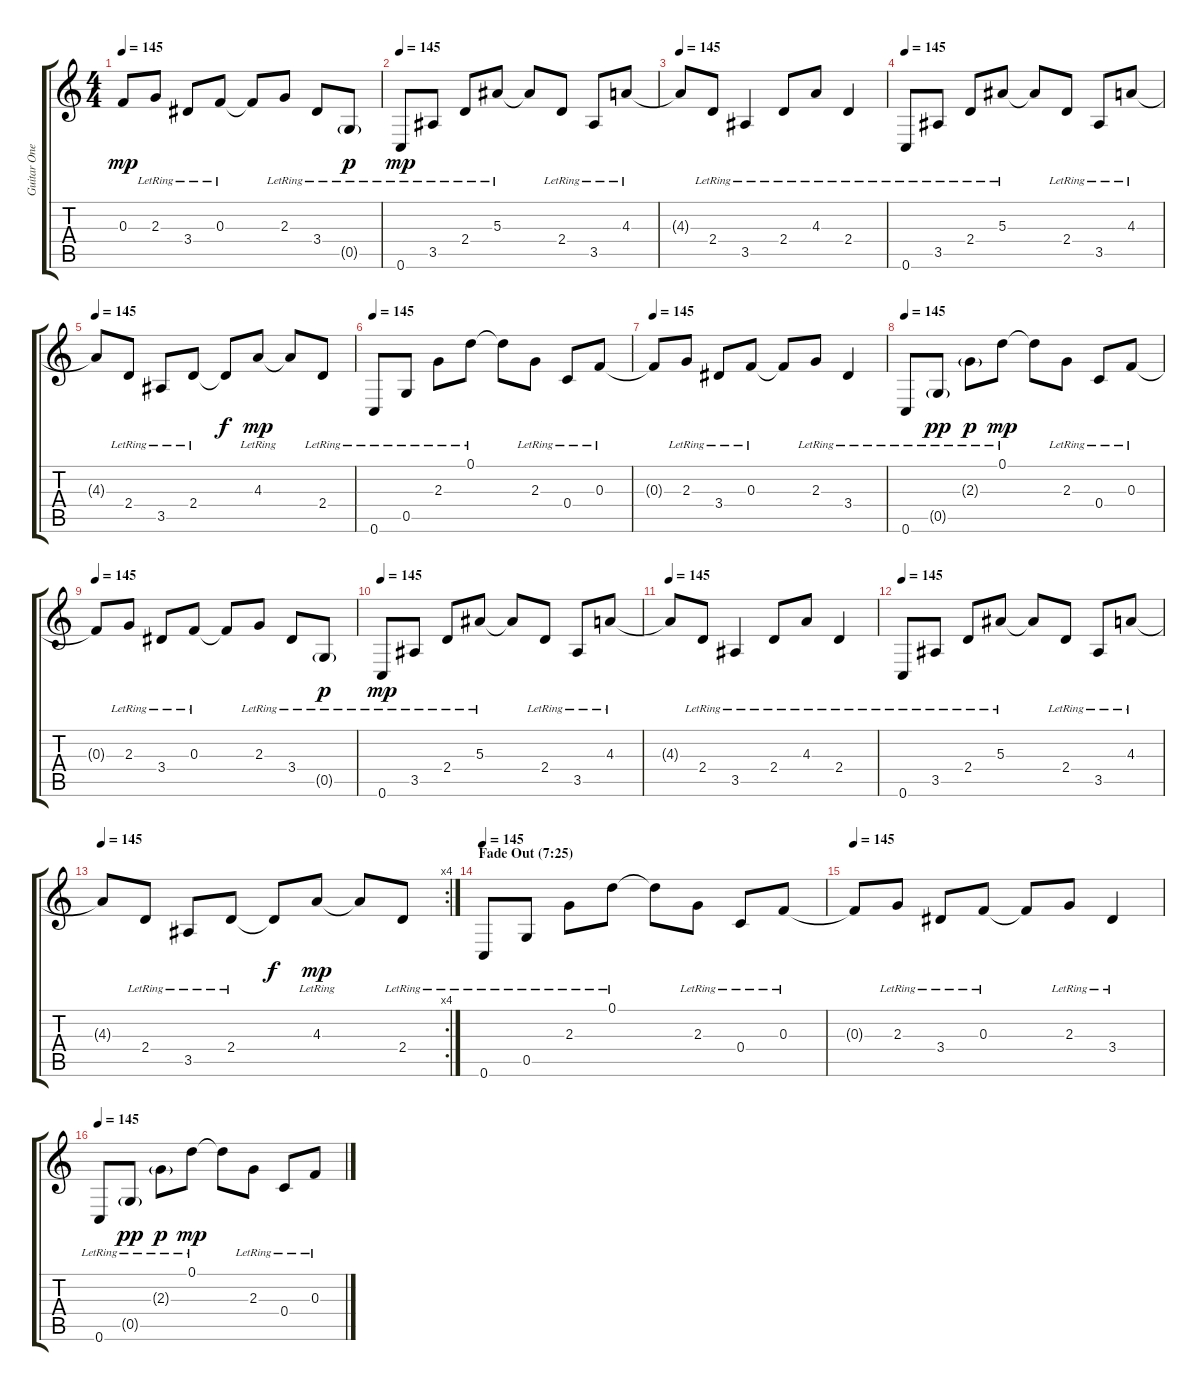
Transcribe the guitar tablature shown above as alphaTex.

\track ("Guitar One" "Guitar One") {instrument distortionguitar}
\staff {score tabs}
\tuning (D4 A3 F3 C3 G2 C2) {hide}
\ts (4 4)
\tempo 145
\clef g2
\ks c
0.3{t}.8{dy mp balance 8 instrument electricguitarjazz} 2.3{lr}.8 3.4{lr}.8 0.3{lr}.8 0.3{t}.8 2.3{lr}.8 3.4{lr}.8 0.5{g lr}.8{dy p} |
\tempo 145
0.6{lr}.8{dy mp balance 8 instrument electricguitarjazz} 3.5{lr}.8 2.4{lr}.8 5.3{lr}.8 5.3{t}.8 2.4{lr}.8 3.5{lr}.8 4.3{lr}.8 |
\tempo 145
4.3{t}.8{balance 8 instrument electricguitarjazz} 2.4{lr}.8 3.5{lr}.4 2.4{lr}.8 4.3{lr}.8 2.4{lr}.4 |
\tempo 145
0.6{lr}.8{balance 8 instrument electricguitarjazz} 3.5{lr}.8 2.4{lr}.8 5.3{lr}.8 5.3{t}.8 2.4{lr}.8 3.5{lr}.8 4.3{lr}.8 |
\tempo 145
4.3{t}.8{balance 8 instrument electricguitarjazz} 2.4{lr}.8 3.5{lr}.8 2.4{lr}.8 2.4{t}.8{dy f} 4.3{lr}.8{dy mp} 4.3{t}.8 2.4{lr}.8 |
\tempo 145
0.6{lr}.8{balance 8 instrument electricguitarjazz} 0.5{lr}.8 2.3{lr}.8 0.1{lr}.8 0.1{t}.8 2.3{lr}.8 0.4{lr}.8 0.3{lr}.8 |
\tempo 145
0.3{t}.8{balance 8 instrument electricguitarjazz} 2.3{lr}.8 3.4{lr}.8 0.3{lr}.8 0.3{t}.8 2.3{lr}.8 3.4{lr}.4 |
\tempo 145
0.6{lr}.8{balance 8 instrument electricguitarjazz} 0.5{g lr}.8{dy pp} 2.3{g lr}.8{dy p} 0.1{lr}.8{dy mp} 0.1{t}.8 2.3{lr}.8 0.4{lr}.8 0.3{lr}.8 |
\tempo 145
0.3{t}.8{balance 8 instrument electricguitarjazz} 2.3{lr}.8 3.4{lr}.8 0.3{lr}.8 0.3{t}.8 2.3{lr}.8 3.4{lr}.8 0.5{g lr}.8{dy p} |
\tempo 145
0.6{lr}.8{dy mp balance 8 instrument electricguitarjazz} 3.5{lr}.8 2.4{lr}.8 5.3{lr}.8 5.3{t}.8 2.4{lr}.8 3.5{lr}.8 4.3{lr}.8 |
\tempo 145
4.3{t}.8{balance 8 instrument electricguitarjazz} 2.4{lr}.8 3.5{lr}.4 2.4{lr}.8 4.3{lr}.8 2.4{lr}.4 |
\tempo 145
0.6{lr}.8{balance 8 instrument electricguitarjazz} 3.5{lr}.8 2.4{lr}.8 5.3{lr}.8 5.3{t}.8 2.4{lr}.8 3.5{lr}.8 4.3{lr}.8 |
\rc 4
\tempo 145
4.3{t}.8{balance 8 instrument electricguitarjazz} 2.4{lr}.8 3.5{lr}.8 2.4{lr}.8 2.4{t}.8{dy f} 4.3{lr}.8{dy mp} 4.3{t}.8 2.4{lr}.8 |
\section ("" "Fade Out (7:25)")
\tempo 145
0.6{lr}.8{balance 8 instrument electricguitarjazz} 0.5{lr}.8 2.3{lr}.8 0.1{lr}.8 0.1{t}.8 2.3{lr}.8 0.4{lr}.8 0.3{lr}.8 |
\tempo 145
0.3{t}.8{balance 8 instrument electricguitarjazz} 2.3{lr}.8 3.4{lr}.8 0.3{lr}.8 0.3{t}.8 2.3{lr}.8 3.4{lr}.4 |
\tempo 145
0.6{lr}.8{balance 8 instrument electricguitarjazz} 0.5{g lr}.8{dy pp} 2.3{g lr}.8{dy p} 0.1{lr}.8{dy mp} 0.1{t}.8 2.3{lr}.8 0.4{lr}.8 0.3{lr}.8
